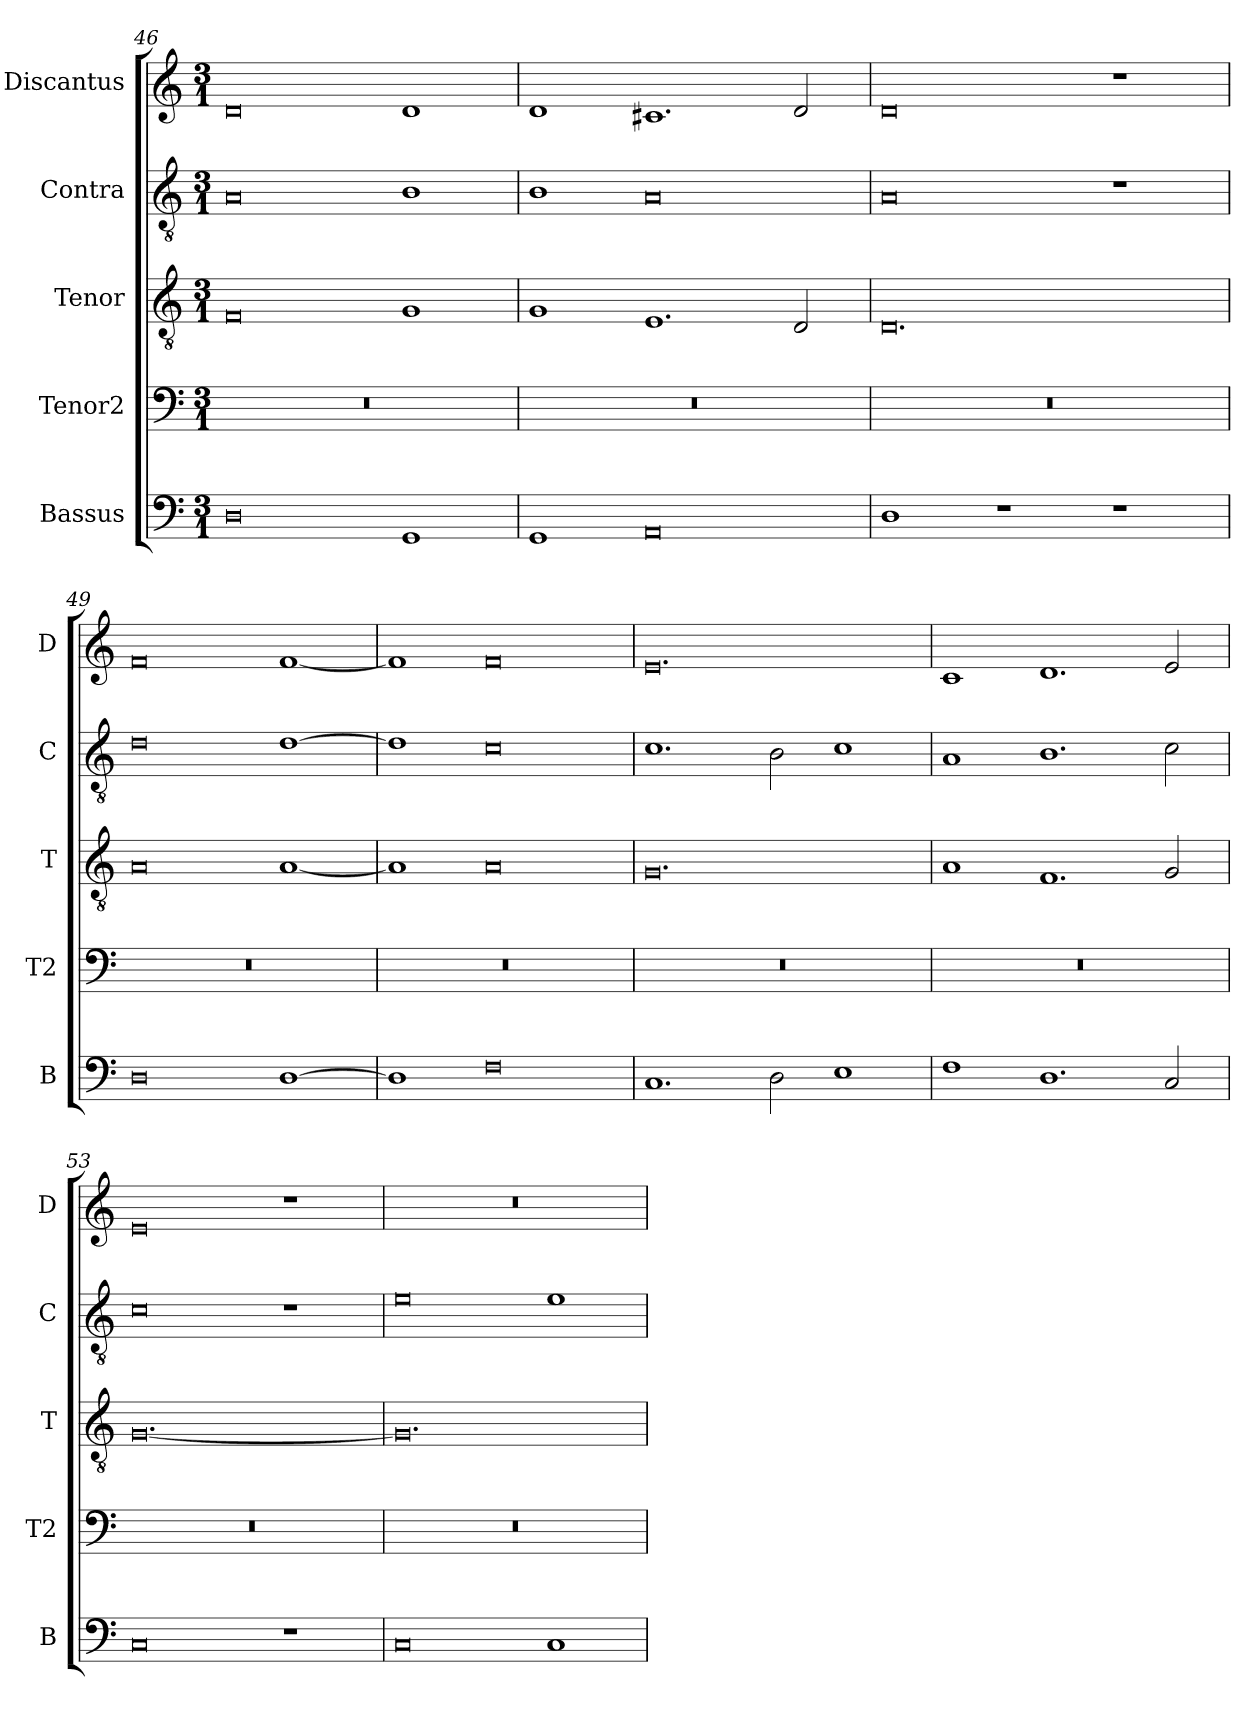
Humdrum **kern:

**kern	**kern	**kern	**kern	**kern
*part5	*part4	*part3	*part2	*part1
*staff5	*staff4	*staff3	*staff2	*staff1
*I"Bassus	*I"Tenor2	*I"Tenor	*I"Contra	*I"Discantus
*I'B	*I'T2	*I'T	*I'C	*I'D
*clefF4	*clefF4	*clefGv2	*clefGv2	*clefG2
*k[]	*k[]	*k[]	*k[]	*k[]
*M3/1	*M3/1	*M3/1	*M3/1	*M3/1
=46	=46	=46	=46	=46
0D	0.r	0F	0A	0d
1GG	.	1G	1B	1d
=47	=47	=47	=47	=47
1GG	0.r	1G	1B	1d
0AA	.	1.E	0A	1.c#X
.	.	2D/	.	2d/
=48	=48	=48	=48	=48
1D	0.r	0.D	0A	0d
1r	.	.	.	.
1r	.	.	1r	1r
=49	=49	=49	=49	=49
0D	0.r	0A	0d	0f
[1D	.	[1A	[1d	[1f
=50	=50	=50	=50	=50
1D]	0.r	1A]	1d]	1f]
0F	.	0A	0c	0f
=51	=51	=51	=51	=51
1.C	0.r	0.G	1.c	0.e
2D\	.	.	2B\	.
1E	.	.	1c	.
=52	=52	=52	=52	=52
1F	0.r	1A	1A	1c
1.D	.	1.F	1.B	1.d
2C/	.	2G/	2c\	2e/
=53	=53	=53	=53	=53
0C	0.r	[0.G	0c	0e
1r	.	.	1r	1r
=54	=54	=54	=54	=54
0C	0.r	0.G]	0e	0.r
1C	.	.	1e	.
=	=	=	=	=
*-	*-	*-	*-	*-
